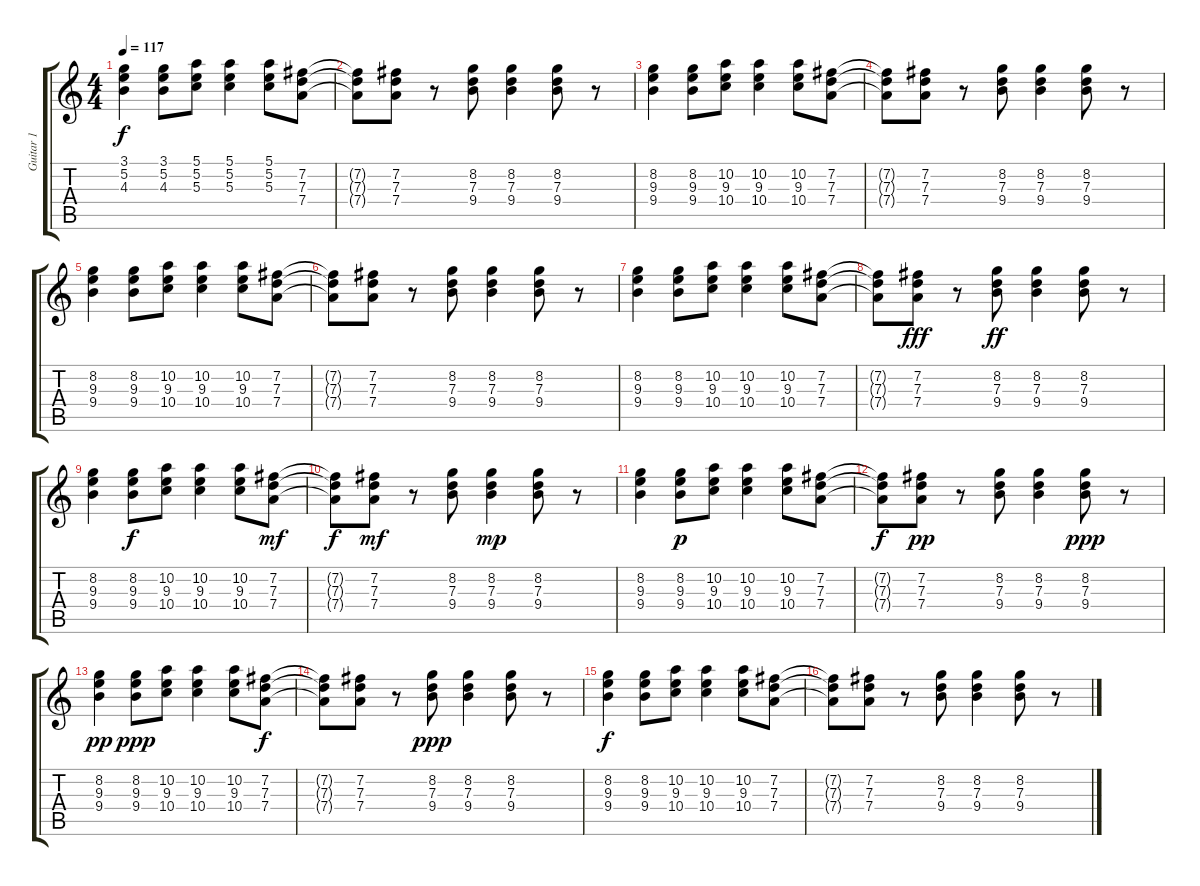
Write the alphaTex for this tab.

\track ("Guitar 1" "Guitar 1") {instrument electricbasspick}
\staff {score tabs}
\tuning (E4 B3 G3 D3 A2 E2) {hide}
\ts (4 4)
\tempo 117
\clef g2
\ks c
(3.1 5.2 4.3).4{dy f} (3.1 5.2 4.3).8 (5.1 5.2 5.3).8 (5.1 5.2 5.3).4 (5.1 5.2 5.3).8 (7.2 7.3 7.4).8 |
(7.2{t} 7.3{t} 7.4{t}).8 (7.2 7.3 7.4).8 r.8 (8.2 7.3 9.4).8 (8.2 7.3 9.4).4 (8.2 7.3 9.4).8 r.8 |
(8.2 9.3 9.4).4 (8.2 9.3 9.4).8 (10.2 9.3 10.4).8 (10.2 9.3 10.4).4 (10.2 9.3 10.4).8 (7.2 7.3 7.4).8 |
(7.2{t} 7.3{t} 7.4{t}).8 (7.2 7.3 7.4).8 r.8 (8.2 7.3 9.4).8 (8.2 7.3 9.4).4 (8.2 7.3 9.4).8 r.8 |
(8.2 9.3 9.4).4 (8.2 9.3 9.4).8 (10.2 9.3 10.4).8 (10.2 9.3 10.4).4 (10.2 9.3 10.4).8 (7.2 7.3 7.4).8 |
(7.2{t} 7.3{t} 7.4{t}).8 (7.2 7.3 7.4).8 r.8 (8.2 7.3 9.4).8 (8.2 7.3 9.4).4 (8.2 7.3 9.4).8 r.8 |
(8.2 9.3 9.4).4 (8.2 9.3 9.4).8 (10.2 9.3 10.4).8 (10.2 9.3 10.4).4 (10.2 9.3 10.4).8 (7.2 7.3 7.4).8 |
(7.2{t} 7.3{t} 7.4{t}).8 (7.2 7.3 7.4).8{dy fff} r.8 (8.2 7.3 9.4).8{dy ff} (8.2 7.3 9.4).4 (8.2 7.3 9.4).8 r.8 |
(8.2 9.3 9.4).4 (8.2 9.3 9.4).8{dy f} (10.2 9.3 10.4).8 (10.2 9.3 10.4).4 (10.2 9.3 10.4).8 (7.2 7.3 7.4).8{dy mf} |
(7.2{t} 7.3{t} 7.4{t}).8{dy f} (7.2 7.3 7.4).8{dy mf} r.8 (8.2 7.3 9.4).8 (8.2 7.3 9.4).4{dy mp} (8.2 7.3 9.4).8 r.8 |
(8.2 9.3 9.4).4 (8.2 9.3 9.4).8{dy p} (10.2 9.3 10.4).8 (10.2 9.3 10.4).4 (10.2 9.3 10.4).8 (7.2 7.3 7.4).8 |
(7.2{t} 7.3{t} 7.4{t}).8{dy f} (7.2 7.3 7.4).8{dy pp} r.8 (8.2 7.3 9.4).8 (8.2 7.3 9.4).4 (8.2 7.3 9.4).8{dy ppp} r.8 |
(8.2 9.3 9.4).4{dy pp} (8.2 9.3 9.4).8{dy ppp} (10.2 9.3 10.4).8 (10.2 9.3 10.4).4 (10.2 9.3 10.4).8 (7.2 7.3 7.4).8{dy f} |
(7.2{t} 7.3{t} 7.4{t}).8 (7.2 7.3 7.4).8 r.8 (8.2 7.3 9.4).8{dy ppp} (8.2 7.3 9.4).4 (8.2 7.3 9.4).8 r.8 |
(8.2 9.3 9.4).4{dy f} (8.2 9.3 9.4).8 (10.2 9.3 10.4).8 (10.2 9.3 10.4).4 (10.2 9.3 10.4).8 (7.2 7.3 7.4).8 |
(7.2{t} 7.3{t} 7.4{t}).8 (7.2 7.3 7.4).8 r.8 (8.2 7.3 9.4).8 (8.2 7.3 9.4).4 (8.2 7.3 9.4).8 r.8
